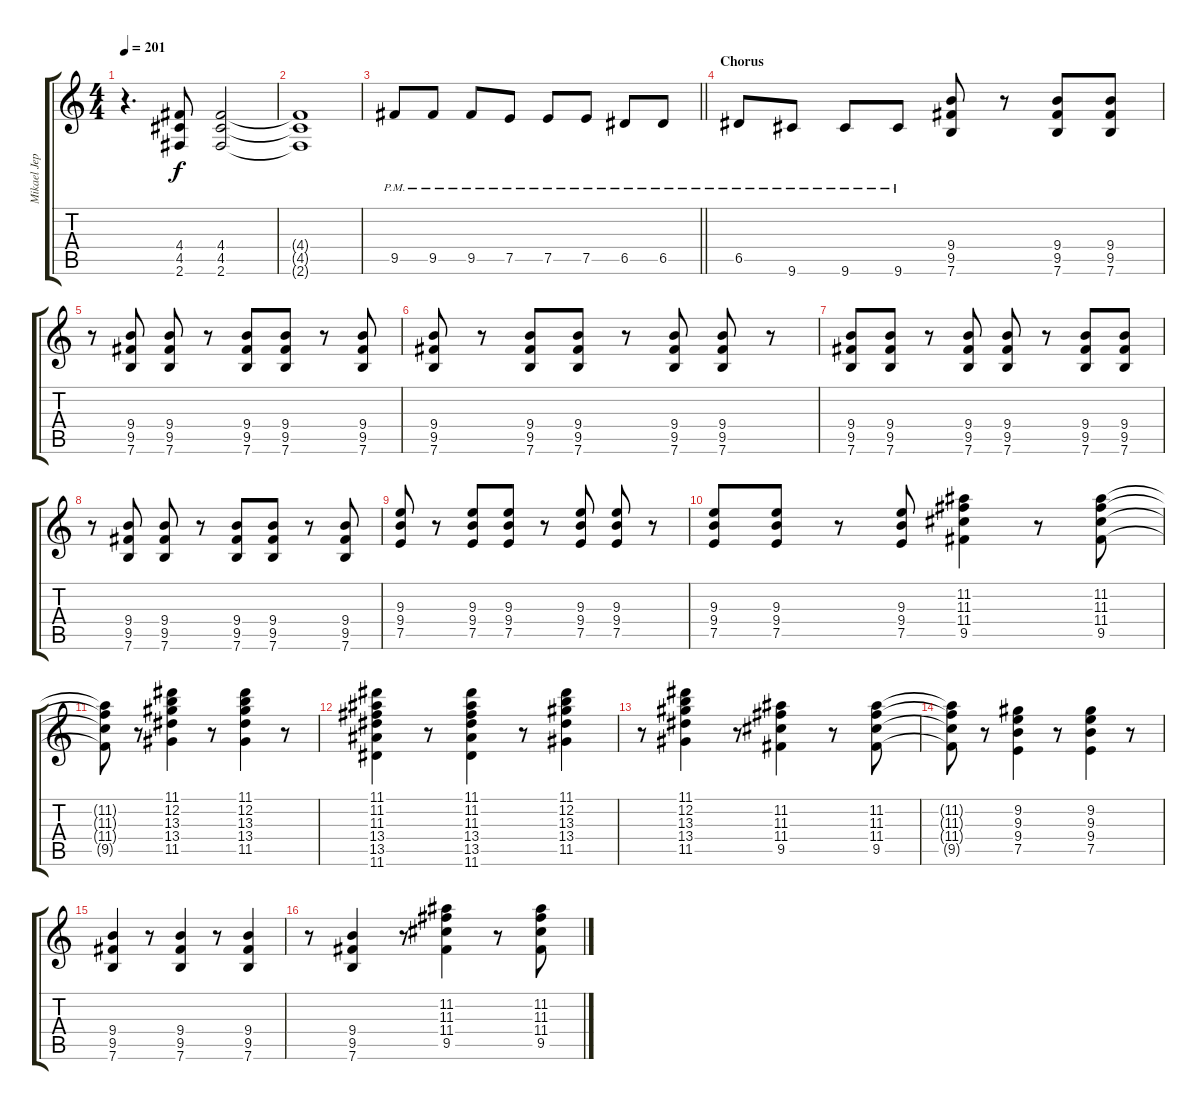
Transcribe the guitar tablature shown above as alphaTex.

\track ("Mikael Jepson" "Mikael Jep") {instrument distortionguitar}
\staff {score tabs}
\tuning (E4 B3 G3 D3 A2 E2) {hide}
\ts (4 4)
\tempo 201
\clef g2
\ks c
r.4{d dy f} (4.4 4.5 2.6).8 (4.4 4.5 2.6).2 |
(4.4{t} 4.5{t} 2.6{t}).1 |
\barLineRight lightlight
9.5{pm}.8 9.5{pm}.8 9.5{pm}.8 7.5{pm}.8 7.5{pm}.8 7.5{pm}.8 6.5{pm}.8 6.5{pm}.8 |
\section ("" "Chorus")
6.5{pm}.8 9.6{pm}.8 9.6{pm}.8 9.6{pm}.8 (9.4 9.5 7.6).8 r.8 (9.4 9.5 7.6).8 (9.4 9.5 7.6).8 |
r.8 (9.4 9.5 7.6).8 (9.4 9.5 7.6).8 r.8 (9.4 9.5 7.6).8 (9.4 9.5 7.6).8 r.8 (9.4 9.5 7.6).8 |
(9.4 9.5 7.6).8 r.8 (9.4 9.5 7.6).8 (9.4 9.5 7.6).8 r.8 (9.4 9.5 7.6).8 (9.4 9.5 7.6).8 r.8 |
(9.4 9.5 7.6).8 (9.4 9.5 7.6).8 r.8 (9.4 9.5 7.6).8 (9.4 9.5 7.6).8 r.8 (9.4 9.5 7.6).8 (9.4 9.5 7.6).8 |
r.8 (9.4 9.5 7.6).8 (9.4 9.5 7.6).8 r.8 (9.4 9.5 7.6).8 (9.4 9.5 7.6).8 r.8 (9.4 9.5 7.6).8 |
(9.3 9.4 7.5).8 r.8 (9.3 9.4 7.5).8 (9.3 9.4 7.5).8 r.8 (9.3 9.4 7.5).8 (9.3 9.4 7.5).8 r.8 |
(9.3 9.4 7.5).8 (9.3 9.4 7.5).8 r.8 (9.3 9.4 7.5).8 (11.2 11.3 11.4 9.5).4 r.8 (11.2 11.3 11.4 9.5).8 |
(11.2{t} 11.3{t} 11.4{t} 9.5{t}).8 r.8 (11.1 12.2 13.3 13.4 11.5).4 r.8 (11.1 12.2 13.3 13.4 11.5).4 r.8 |
(11.1 11.2 11.3 13.4 13.5 11.6).4 r.8 (11.1 11.2 11.3 13.4 13.5 11.6).4 r.8 (11.1 12.2 13.3 13.4 11.5).4 |
r.8 (11.1 12.2 13.3 13.4 11.5).4 r.8 (11.2 11.3 11.4 9.5).4 r.8 (11.2 11.3 11.4 9.5).8 |
(11.2{t} 11.3{t} 11.4{t} 9.5{t}).8 r.8 (9.2 9.3 9.4 7.5).4 r.8 (9.2 9.3 9.4 7.5).4 r.8 |
(9.4 9.5 7.6).4 r.8 (9.4 9.5 7.6).4 r.8 (9.4 9.5 7.6).4 |
r.8 (9.4 9.5 7.6).4 r.8 (11.2 11.3 11.4 9.5).4 r.8 (11.2 11.3 11.4 9.5).8
